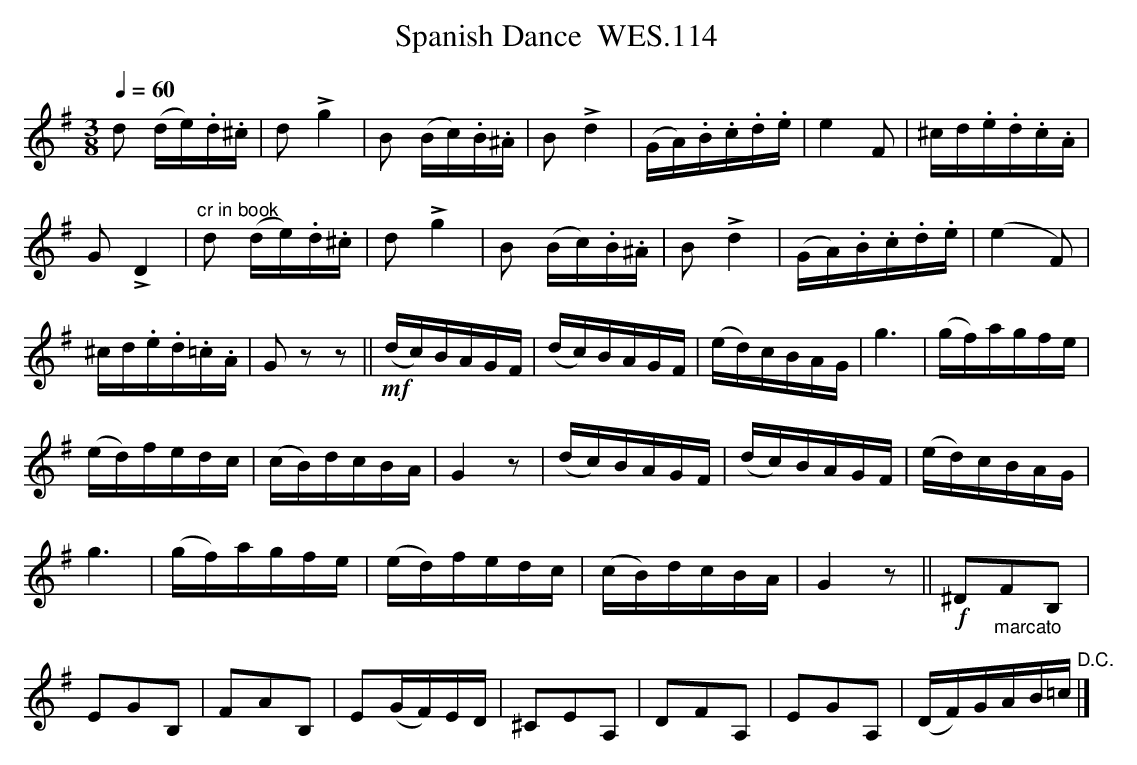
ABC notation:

X:1
T:Spanish Dance  WES.114
M:3/8
L:1/16
Q:1/4=60
K:G
d2 (de).d.^c|d2!accent!g4|B2 (Bc).B.^A|B2 !accent!d4|(GA).B.c.d.e|e4F2|^cd.e.d.c.A|
G2!accent!D4|"^cr in book"d2 (de).d.^c|d2!accent!g4|B2 (Bc).B.^A|B2 !accent!d4|(GA).B.c.d.e|(e4F2)|
^cd.e.d.=c.A|G2z2z2|| !mf!(dc)BAGF| (dc)BAGF|(ed)cBAG|g6|(gf)agfe|
(ed)fedc|(cB)dcBA|G4z2|(dc)BAGF| (dc)BAGF|(ed)cBAG|
g6|(gf)agfe|(ed)fedc|(cB)dcBA|G4z2||!f!^D2"_marcato"F2B,2|
E2G2B,2|F2A2B,2|E2(GF)ED|^C2E2A,2|D2F2A,2|E2G2A,2|(DF)GAB=c"D.C."|]
